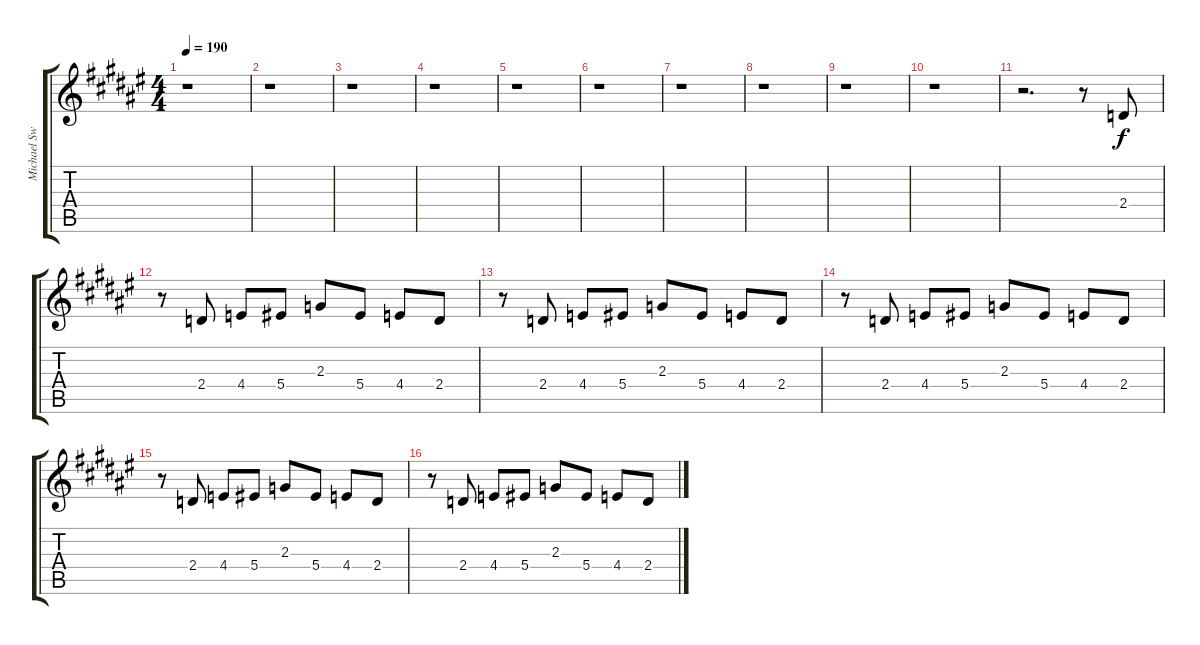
\track ("Michael Sweet" "Michael Sw") {instrument overdrivenguitar}
\staff {score tabs}
\tuning (D4 A3 F3 C3 G2 D2) {hide}
\ts (4 4)
\tempo 190
\clef g2
\ks d#minor
r.1{dy f} |
r.1 |
r.1 |
r.1 |
r.1 |
r.1 |
r.1 |
r.1 |
r.1 |
r.1 |
r.2{d} r.8 2.4.8 |
r.8 2.4.8 4.4.8 5.4.8 2.3.8 5.4.8 4.4.8 2.4.8 |
r.8 2.4.8 4.4.8 5.4.8 2.3.8 5.4.8 4.4.8 2.4.8 |
r.8 2.4.8 4.4.8 5.4.8 2.3.8 5.4.8 4.4.8 2.4.8 |
r.8 2.4.8 4.4.8 5.4.8 2.3.8 5.4.8 4.4.8 2.4.8 |
r.8 2.4.8 4.4.8 5.4.8 2.3.8 5.4.8 4.4.8 2.4.8
